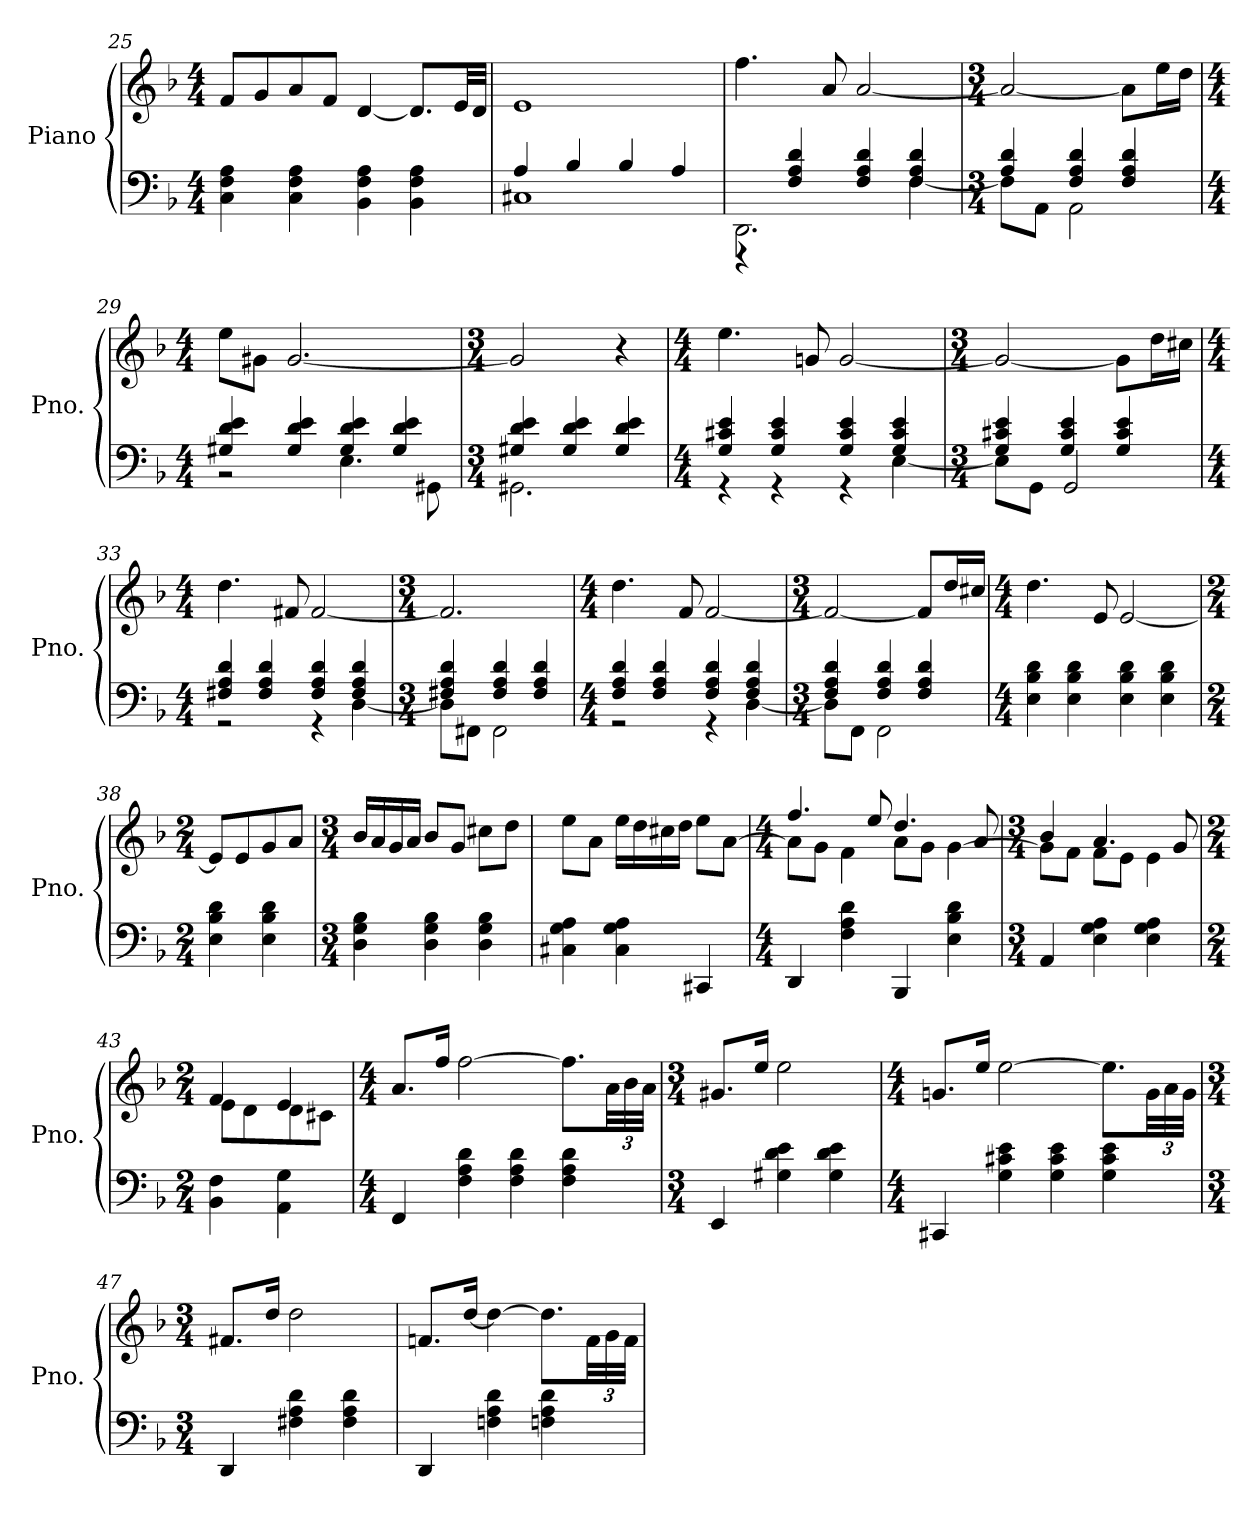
**kern	**kern
*part1	*part1
*staff2	*staff1
*I"Piano	*
*I'Pno.	*
*clefF4	*clefG2
*k[b-]	*k[b-]
*M4/4	*M4/4
=25	=25
4C\ 4F\ 4A\	8f/L
.	8g/
4C\ 4F\ 4A\	8a/
.	8f/J
4BB-\ 4F\ 4A\	[4d/
4BB-\ 4F\ 4A\	8.d/L]
.	32e/LL
.	32d/JJJ
=26	=26
*^	*
1C#X	4A/	1e
.	4B-/	.
.	4B-/	.
.	4A/	.
=27	=27	=27
2.DD\	4r	4.ff\
.	4F/ 4A/ 4d/	.
.	.	8a/
.	4F/ 4A/ 4d/	[2a/
4F\	[4F/ 4A/ 4d/	.
=28	=28	=28
*M3/4	*	*M3/4
8F\L]	4A/ 4d/	2a/_
8AA\J	.	.
2AA\	4F/ 4A/ 4d/	.
.	4F/ 4A/ 4d/	8a\L]
.	.	16ee\L
.	.	16dd\JJ
!!LO:PB:g=z
=29	=29	=29
*M4/4	*	*M4/4
4G#X/ 4d/ 4e/	2r	8ee\L
.	.	8g#X\J
4G#/ 4d/ 4e/	.	[2.g#/
4G#/ 4d/ 4e/	4.E\	.
4G#/ 4d/ 4e/	.	.
.	8GG#X\	.
=30	=30	=30
*M3/4	*	*M3/4
4G#X/ 4d/ 4e/	2.GG#X\	2g#/]
4G#/ 4d/ 4e/	.	.
4G#/ 4d/ 4e/	.	4r
=31	=31	=31
*M4/4	*	*M4/4
4G/ 4c#X/ 4e/	4r	4.ee\
4G/ 4c#/ 4e/	4r	.
.	.	8gn/
4G/ 4c#/ 4e/	4r	[2g/
4G/ 4c#/ 4e/	[4E\	.
=32	=32	=32
*M3/4	*	*M3/4
8E\L]	4G/ 4c#X/ 4e/	2g/_
8GG\J	.	.
2GG/	4G/ 4c#/ 4e/	.
.	4G/ 4c#/ 4e/	8g\L]
.	.	16dd\L
.	.	16cc#X\JJ
!!LO:LB:g=z
=33	=33	=33
*M4/4	*	*M4/4
4F#X/ 4A/ 4d/	2r	4.dd\
4F#/ 4A/ 4d/	.	.
.	.	8f#X/
4F#/ 4A/ 4d/	4r	[2f#/
4F#/ 4A/ 4d/	[4D\	.
=34	=34	=34
*M3/4	*	*M3/4
4F#X/ 4A/ 4d/	8D\L]	2.f#/]
.	8FF#X\J	.
4F#/ 4A/ 4d/	2FF#\	.
4F#/ 4A/ 4d/	.	.
=35	=35	=35
*M4/4	*	*M4/4
4F/ 4A/ 4d/	2r	4.dd\
4F/ 4A/ 4d/	.	.
.	.	8f/
4F/ 4A/ 4d/	4r	[2f/
4F/ 4A/ 4d/	[4D\	.
=36	=36	=36
*M3/4	*	*M3/4
4F/ 4A/ 4d/	8D\L]	2f/_
.	8FF\J	.
4F/ 4A/ 4d/	2FF\	.
4F/ 4A/ 4d/	.	8f/L]
.	.	16dd/L
.	.	16cc#X/JJ
*v	*v	*
=37	=37
*M4/4	*M4/4
4E\ 4B-\ 4d\	4.dd\
4E\ 4B-\ 4d\	.
.	8e/
4E\ 4B-\ 4d\	[2e/
4E\ 4B-\ 4d\	.
!!LO:LB:g=z
=38	=38
*M2/4	*M2/4
4E\ 4B-\ 4d\	8e/L]
.	8e/
4E\ 4B-\ 4d\	8g/
.	8a/J
=39	=39
*M3/4	*M3/4
4D\ 4G\ 4B-\	16b-/LL
.	16a/
.	16g/
.	16a/JJ
4D\ 4G\ 4B-\	8b-/L
.	8g/J
4D\ 4G\ 4B-\	8cc#X\L
.	8dd\J
=40	=40
4C#X\ 4G\ 4A\	8ee\L
.	8a\J
4C#\ 4G\ 4A\	16ee\LL
.	16dd\
.	16cc#X\
.	16dd\JJ
4CC#X/	8ee\L
.	[8a\J
=41	=41
*M4/4	*M4/4
*	*^
4DD/	8a\L]	4.ff/
.	8g\J	.
4F\ 4A\ 4d\	4f\	.
.	.	8ee/
4BBB-/	8a\L	4.dd/
.	8g\J	.
4E\ 4B-\ 4d\	[4g\	.
.	.	8a/
=42	=42	=42
*M3/4	*M3/4	*
4AA/	8g\L]	4b-/
.	8f\J	.
4E\ 4G\ 4A\	8f\L	4.a/
.	8e\J	.
4E\ 4G\ 4A\	4e\	.
.	.	8g/
!!LO:LB:g=z	!!
=43	=43	=43
*M2/4	*M2/4	*
4BB-\ 4F\	4f/	8e\L
.	.	8d\
4AA\ 4G\	4e/	8d\
.	.	8c#X\J
*	*v	*v
=44	=44
*M4/4	*M4/4
4FF/	8.a/L
.	16ff/Jk
4F\ 4A\ 4d\	[2ff\
4F\ 4A\ 4d\	.
4F\ 4A\ 4d\	8.ff\L]
*	*Xbrackettup
.	48a\LL
.	48b-\
.	48a\JJJ
=45	=45
*M3/4	*M3/4
4EE/	8.g#X/L
.	16ee/Jk
4G#X\ 4d\ 4e\	2ee\
4G#\ 4d\ 4e\	.
=46	=46
*M4/4	*M4/4
4CC#X/	8.gn/L
.	16ee/Jk
4G\ 4c#X\ 4e\	[2ee\
4G\ 4c#\ 4e\	.
4G\ 4c#\ 4e\	8.ee\L]
.	48g\LL
.	48a\
.	48g\JJJ
!!LO:LB:g=z
=47	=47
*M3/4	*M3/4
4DD/	8.f#X/L
.	16dd/Jk
4F#X\ 4A\ 4d\	2dd\
4F#\ 4A\ 4d\	.
=48	=48
4DD/	8.fn/L
.	[16dd/Jk
4Fn\ 4A\ 4d\	4dd\_
4Fn\ 4A\ 4d\	8.dd\L]
.	48f\LL
.	48g\
.	48f\JJJ
=	=
*-	*-
